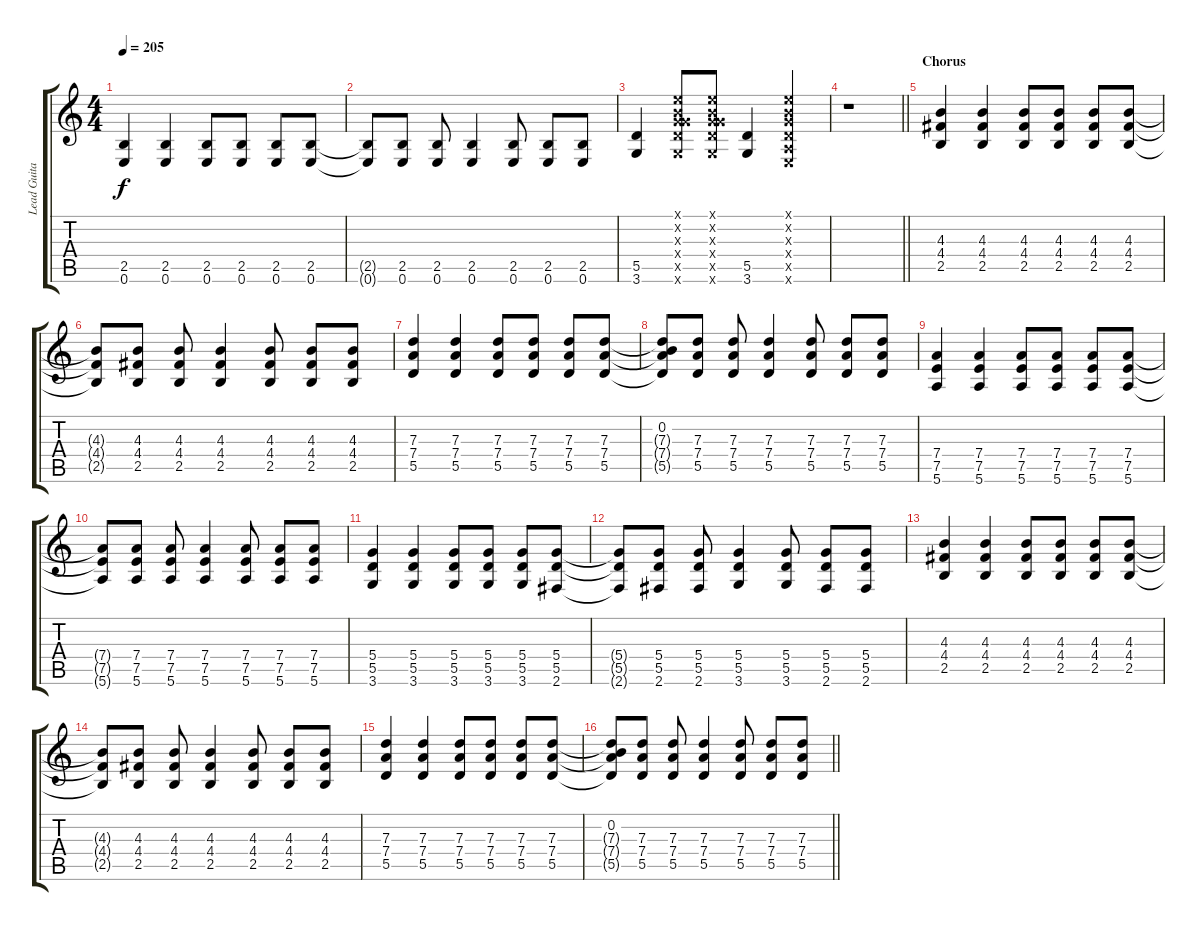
\track ("Lead Guitar" "Lead Guita") {instrument distortionguitar}
\staff {score tabs}
\tuning (E4 B3 G3 D3 A2 E2) {hide}
\ts (4 4)
\tempo 205
\clef g2
\ks c
(2.5 0.6).4{dy f} (2.5 0.6).4 (2.5 0.6).8 (2.5 0.6).8 (2.5 0.6).8 (2.5 0.6).8 |
(2.5{t} 0.6{t}).8 (2.5 0.6).8 (2.5 0.6).8 (2.5 0.6).4 (2.5 0.6).8 (2.5 0.6).8 (2.5 0.6).8 |
(5.5 3.6).4 (0.1{x} 0.2{x} 0.3{x} 5.4{x} 5.5{x} 3.6{x}).8 (0.1{x} 0.2{x} 0.3{x} 5.4{x} 5.5{x} 3.6{x}).8 (5.5 3.6).4 (0.1{x} 0.2{x} 0.3{x} 0.4{x} 0.5{x} 0.6{x}).4 |
\barLineRight lightlight
r.1 |
\section ("" "Chorus")
(4.3 4.4 2.5).4 (4.3 4.4 2.5).4 (4.3 4.4 2.5).8 (4.3 4.4 2.5).8 (4.3 4.4 2.5).8 (4.3 4.4 2.5).8 |
(4.3{t} 4.4{t} 2.5{t}).8 (4.3 4.4 2.5).8 (4.3 4.4 2.5).8 (4.3 4.4 2.5).4 (4.3 4.4 2.5).8 (4.3 4.4 2.5).8 (4.3 4.4 2.5).8 |
(7.3 7.4 5.5).4 (7.3 7.4 5.5).4 (7.3 7.4 5.5).8 (7.3 7.4 5.5).8 (7.3 7.4 5.5).8 (7.3 7.4 5.5).8 |
(0.2 7.3{t} 7.4{t} 5.5{t}).8 (7.3 7.4 5.5).8 (7.3 7.4 5.5).8 (7.3 7.4 5.5).4 (7.3 7.4 5.5).8 (7.3 7.4 5.5).8 (7.3 7.4 5.5).8 |
(7.4 7.5 5.6).4 (7.4 7.5 5.6).4 (7.4 7.5 5.6).8 (7.4 7.5 5.6).8 (7.4 7.5 5.6).8 (7.4 7.5 5.6).8 |
(7.4{t} 7.5{t} 5.6{t}).8 (7.4 7.5 5.6).8 (7.4 7.5 5.6).8 (7.4 7.5 5.6).4 (7.4 7.5 5.6).8 (7.4 7.5 5.6).8 (7.4 7.5 5.6).8 |
(5.4 5.5 3.6).4 (5.4 5.5 3.6).4 (5.4 5.5 3.6).8 (5.4 5.5 3.6).8 (5.4 5.5 3.6).8 (5.4 5.5 2.6).8 |
(5.4{t} 5.5{t} 2.6{t}).8 (5.4 5.5 2.6).8 (5.4 5.5 2.6).8 (5.4 5.5 3.6).4 (5.4 5.5 3.6).8 (5.4 5.5 2.6).8 (5.4 5.5 2.6).8 |
(4.3 4.4 2.5).4 (4.3 4.4 2.5).4 (4.3 4.4 2.5).8 (4.3 4.4 2.5).8 (4.3 4.4 2.5).8 (4.3 4.4 2.5).8 |
(4.3{t} 4.4{t} 2.5{t}).8 (4.3 4.4 2.5).8 (4.3 4.4 2.5).8 (4.3 4.4 2.5).4 (4.3 4.4 2.5).8 (4.3 4.4 2.5).8 (4.3 4.4 2.5).8 |
(7.3 7.4 5.5).4 (7.3 7.4 5.5).4 (7.3 7.4 5.5).8 (7.3 7.4 5.5).8 (7.3 7.4 5.5).8 (7.3 7.4 5.5).8 |
\barLineRight lightlight
(0.2 7.3{t} 7.4{t} 5.5{t}).8 (7.3 7.4 5.5).8 (7.3 7.4 5.5).8 (7.3 7.4 5.5).4 (7.3 7.4 5.5).8 (7.3 7.4 5.5).8 (7.3 7.4 5.5).8
